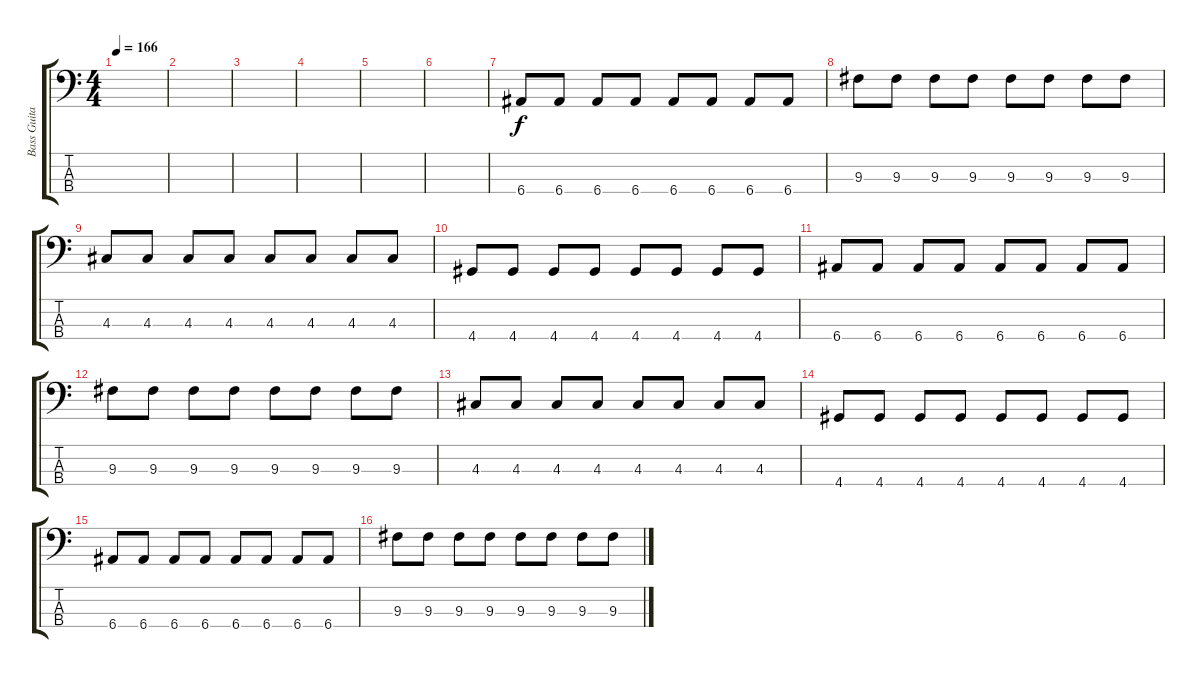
\track ("Bass Guitar" "Bass Guita") {instrument electricbassfinger}
\staff {score tabs}
\tuning (G2 D2 A1 E1) {hide}
\ts (4 4)
\tempo 166
\clef f4
\ks c
|
|
|
|
|
|
6.4.8 6.4.8 6.4.8 6.4.8 6.4.8 6.4.8 6.4.8 6.4.8 |
9.3.8 9.3.8 9.3.8 9.3.8 9.3.8 9.3.8 9.3.8 9.3.8 |
4.3.8 4.3.8 4.3.8 4.3.8 4.3.8 4.3.8 4.3.8 4.3.8 |
4.4.8 4.4.8 4.4.8 4.4.8 4.4.8 4.4.8 4.4.8 4.4.8 |
6.4.8 6.4.8 6.4.8 6.4.8 6.4.8 6.4.8 6.4.8 6.4.8 |
9.3.8 9.3.8 9.3.8 9.3.8 9.3.8 9.3.8 9.3.8 9.3.8 |
4.3.8 4.3.8 4.3.8 4.3.8 4.3.8 4.3.8 4.3.8 4.3.8 |
4.4.8 4.4.8 4.4.8 4.4.8 4.4.8 4.4.8 4.4.8 4.4.8 |
6.4.8 6.4.8 6.4.8 6.4.8 6.4.8 6.4.8 6.4.8 6.4.8 |
9.3.8 9.3.8 9.3.8 9.3.8 9.3.8 9.3.8 9.3.8 9.3.8
